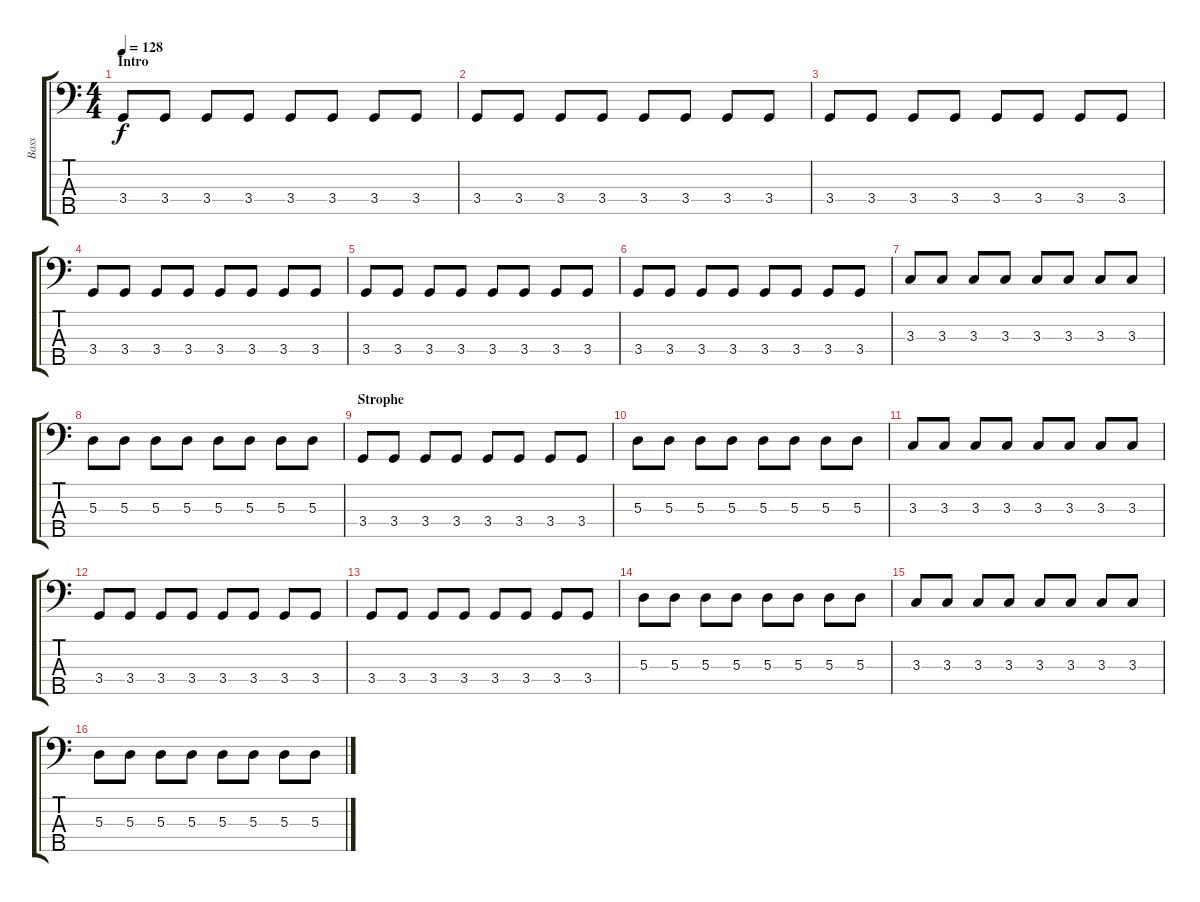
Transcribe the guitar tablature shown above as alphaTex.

\track ("Bass" "Bass") {instrument electricbassfinger}
\staff {score tabs}
\tuning (G2 D2 A1 E1 B0) {hide}
\ts (4 4)
\section ("" "Intro")
\tempo 128
\clef f4
\ks c
3.4.8{dy f instrument electricbassfinger} 3.4.8 3.4.8 3.4.8 3.4.8 3.4.8 3.4.8 3.4.8 |
3.4.8 3.4.8 3.4.8 3.4.8 3.4.8 3.4.8 3.4.8 3.4.8 |
3.4.8 3.4.8 3.4.8 3.4.8 3.4.8 3.4.8 3.4.8 3.4.8 |
3.4.8 3.4.8 3.4.8 3.4.8 3.4.8 3.4.8 3.4.8 3.4.8 |
3.4.8 3.4.8 3.4.8 3.4.8 3.4.8 3.4.8 3.4.8 3.4.8 |
3.4.8 3.4.8 3.4.8 3.4.8 3.4.8 3.4.8 3.4.8 3.4.8 |
3.3.8 3.3.8 3.3.8 3.3.8 3.3.8 3.3.8 3.3.8 3.3.8 |
5.3.8 5.3.8 5.3.8 5.3.8 5.3.8 5.3.8 5.3.8 5.3.8 |
\section ("" "Strophe")
3.4.8{instrument electricbassfinger} 3.4.8 3.4.8 3.4.8 3.4.8 3.4.8 3.4.8 3.4.8 |
5.3.8 5.3.8 5.3.8 5.3.8 5.3.8 5.3.8 5.3.8 5.3.8 |
3.3.8 3.3.8 3.3.8 3.3.8 3.3.8 3.3.8 3.3.8 3.3.8 |
3.4.8 3.4.8 3.4.8 3.4.8 3.4.8 3.4.8 3.4.8 3.4.8 |
3.4.8{instrument electricbassfinger} 3.4.8 3.4.8 3.4.8 3.4.8 3.4.8 3.4.8 3.4.8 |
5.3.8 5.3.8 5.3.8 5.3.8 5.3.8 5.3.8 5.3.8 5.3.8 |
3.3.8 3.3.8 3.3.8 3.3.8 3.3.8 3.3.8 3.3.8 3.3.8 |
5.3.8 5.3.8 5.3.8 5.3.8 5.3.8 5.3.8 5.3.8 5.3.8
